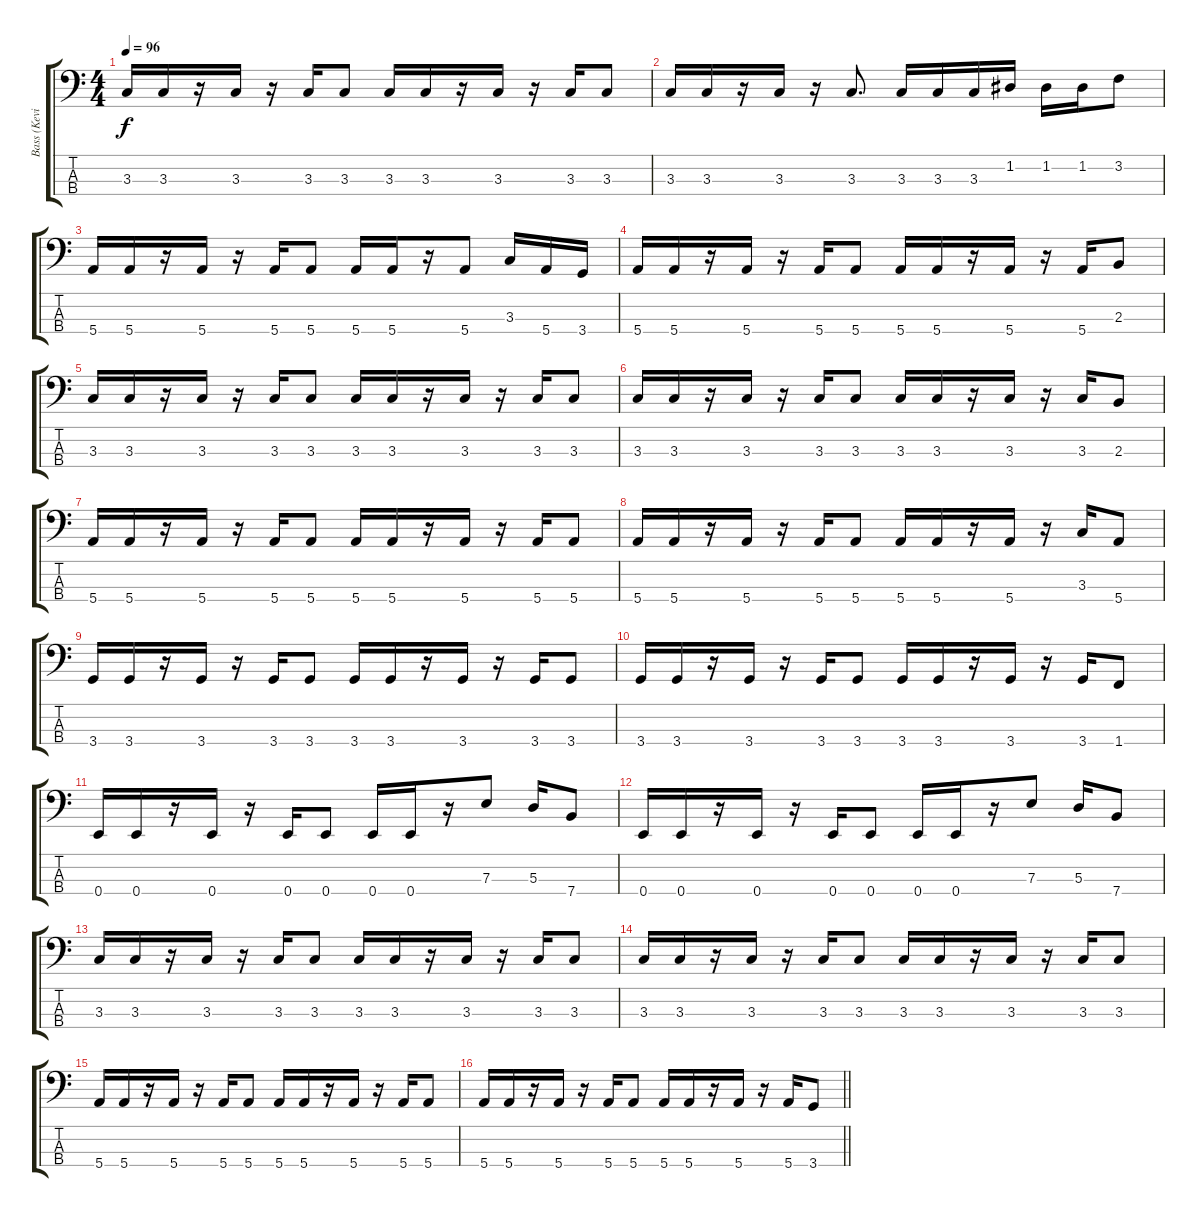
\track ("Bass (Kevin Rutmanis)" "Bass (Kevi") {instrument electricbasspick}
\staff {score tabs}
\tuning (G2 D2 A1 E1) {hide}
\ts (4 4)
\tempo 96
\clef f4
\ks c
3.3.16{dy f} 3.3.16 r.16 3.3.16 r.16 3.3.16 3.3.8 3.3.16 3.3.16 r.16 3.3.16 r.16 3.3.16 3.3.8 |
3.3.16 3.3.16 r.16 3.3.16 r.16 3.3.8{d} 3.3.16 3.3.16 3.3.16 1.2.16 1.2.16 1.2.16 3.2.8 |
5.4.16 5.4.16 r.16 5.4.16 r.16 5.4.16 5.4.8 5.4.16 5.4.16 r.16 5.4.8 3.3.16 5.4.16 3.4.16 |
5.4.16 5.4.16 r.16 5.4.16 r.16 5.4.16 5.4.8 5.4.16 5.4.16 r.16 5.4.16 r.16 5.4.16 2.3.8 |
3.3.16 3.3.16 r.16 3.3.16 r.16 3.3.16 3.3.8 3.3.16 3.3.16 r.16 3.3.16 r.16 3.3.16 3.3.8 |
3.3.16 3.3.16 r.16 3.3.16 r.16 3.3.16 3.3.8 3.3.16 3.3.16 r.16 3.3.16 r.16 3.3.16 2.3.8 |
5.4.16 5.4.16 r.16 5.4.16 r.16 5.4.16 5.4.8 5.4.16 5.4.16 r.16 5.4.16 r.16 5.4.16 5.4.8 |
5.4.16 5.4.16 r.16 5.4.16 r.16 5.4.16 5.4.8 5.4.16 5.4.16 r.16 5.4.16 r.16 3.3.16 5.4.8 |
3.4.16 3.4.16 r.16 3.4.16 r.16 3.4.16 3.4.8 3.4.16 3.4.16 r.16 3.4.16 r.16 3.4.16 3.4.8 |
3.4.16 3.4.16 r.16 3.4.16 r.16 3.4.16 3.4.8 3.4.16 3.4.16 r.16 3.4.16 r.16 3.4.16 1.4.8 |
0.4.16 0.4.16 r.16 0.4.16 r.16 0.4.16 0.4.8 0.4.16 0.4.16 r.16 7.3.8 5.3.16 7.4.8 |
0.4.16 0.4.16 r.16 0.4.16 r.16 0.4.16 0.4.8 0.4.16 0.4.16 r.16 7.3.8 5.3.16 7.4.8 |
3.3.16 3.3.16 r.16 3.3.16 r.16 3.3.16 3.3.8 3.3.16 3.3.16 r.16 3.3.16 r.16 3.3.16 3.3.8 |
3.3.16 3.3.16 r.16 3.3.16 r.16 3.3.16 3.3.8 3.3.16 3.3.16 r.16 3.3.16 r.16 3.3.16 3.3.8 |
5.4.16 5.4.16 r.16 5.4.16 r.16 5.4.16 5.4.8 5.4.16 5.4.16 r.16 5.4.16 r.16 5.4.16 5.4.8 |
\barLineRight lightlight
5.4.16 5.4.16 r.16 5.4.16 r.16 5.4.16 5.4.8 5.4.16 5.4.16 r.16 5.4.16 r.16 5.4.16 3.4.8
